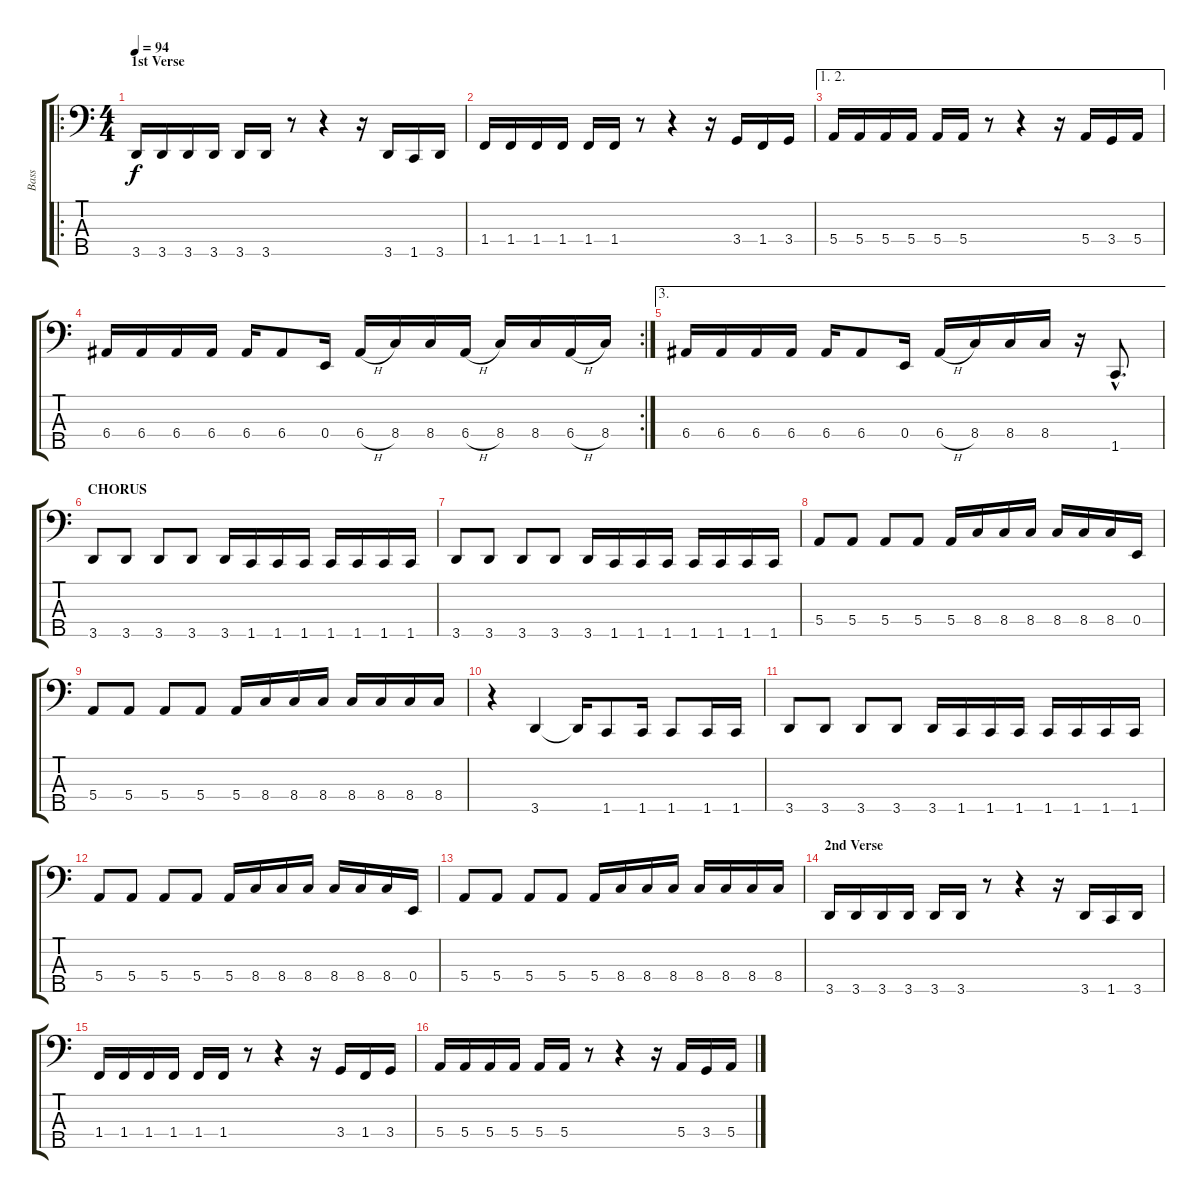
\track ("Bass" "Bass") {instrument electricbassfinger}
\staff {score tabs}
\tuning (G2 D2 A1 E1 B0) {hide}
\ro
\ts (4 4)
\section ("" "1st Verse")
\tempo 94
\clef f4
\ks c
3.5.16{dy f} 3.5.16 3.5.16 3.5.16 3.5.16 3.5.16 r.8 r.4 r.16 3.5.16 1.5.16 3.5.16 |
1.4.16 1.4.16 1.4.16 1.4.16 1.4.16 1.4.16 r.8 r.4 r.16 3.4.16 1.4.16 3.4.16 |
\ae (1 2)
5.4.16 5.4.16 5.4.16 5.4.16 5.4.16 5.4.16 r.8 r.4 r.16 5.4.16 3.4.16 5.4.16 |
\rc 2
6.4.16 6.4.16 6.4.16 6.4.16 6.4.16 6.4.8 0.4.16 6.4{h}.16 8.4.16 8.4.16 6.4{h}.16 8.4.16 8.4.16 6.4{h}.16 8.4.16 |
\ae 3
6.4.16 6.4.16 6.4.16 6.4.16 6.4.16 6.4.8 0.4.16 6.4{h}.16 8.4.16 8.4.16 8.4.16 r.16 1.5{hac}.8{d} |
\section ("" "CHORUS")
3.5.8 3.5.8 3.5.8 3.5.8 3.5.16 1.5.16 1.5.16 1.5.16 1.5.16 1.5.16 1.5.16 1.5.16 |
3.5.8 3.5.8 3.5.8 3.5.8 3.5.16 1.5.16 1.5.16 1.5.16 1.5.16 1.5.16 1.5.16 1.5.16 |
5.4.8 5.4.8 5.4.8 5.4.8 5.4.16 8.4.16 8.4.16 8.4.16 8.4.16 8.4.16 8.4.16 0.4.16 |
5.4.8 5.4.8 5.4.8 5.4.8 5.4.16 8.4.16 8.4.16 8.4.16 8.4.16 8.4.16 8.4.16 8.4.16 |
r.4 3.5.4 3.5{t}.16 1.5.8 1.5.16 1.5.8 1.5.16 1.5.16 |
3.5.8 3.5.8 3.5.8 3.5.8 3.5.16 1.5.16 1.5.16 1.5.16 1.5.16 1.5.16 1.5.16 1.5.16 |
5.4.8 5.4.8 5.4.8 5.4.8 5.4.16 8.4.16 8.4.16 8.4.16 8.4.16 8.4.16 8.4.16 0.4.16 |
5.4.8 5.4.8 5.4.8 5.4.8 5.4.16 8.4.16 8.4.16 8.4.16 8.4.16 8.4.16 8.4.16 8.4.16 |
\section ("" "2nd Verse")
3.5.16 3.5.16 3.5.16 3.5.16 3.5.16 3.5.16 r.8 r.4 r.16 3.5.16 1.5.16 3.5.16 |
1.4.16 1.4.16 1.4.16 1.4.16 1.4.16 1.4.16 r.8 r.4 r.16 3.4.16 1.4.16 3.4.16 |
5.4.16 5.4.16 5.4.16 5.4.16 5.4.16 5.4.16 r.8 r.4 r.16 5.4.16 3.4.16 5.4.16
